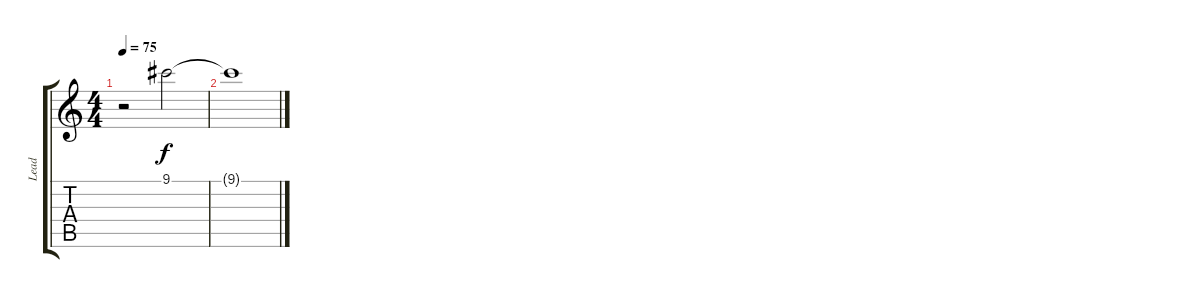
\track ("Lead" "Lead") {instrument acousticguitarsteel}
\staff {score tabs}
\tuning (E4 B3 G3 D3 A2 E2) {hide}
\ts (4 4)
\tempo 75
\clef g2
\ks c
r.2{dy f} 9.1.2 |
9.1{t}.1
